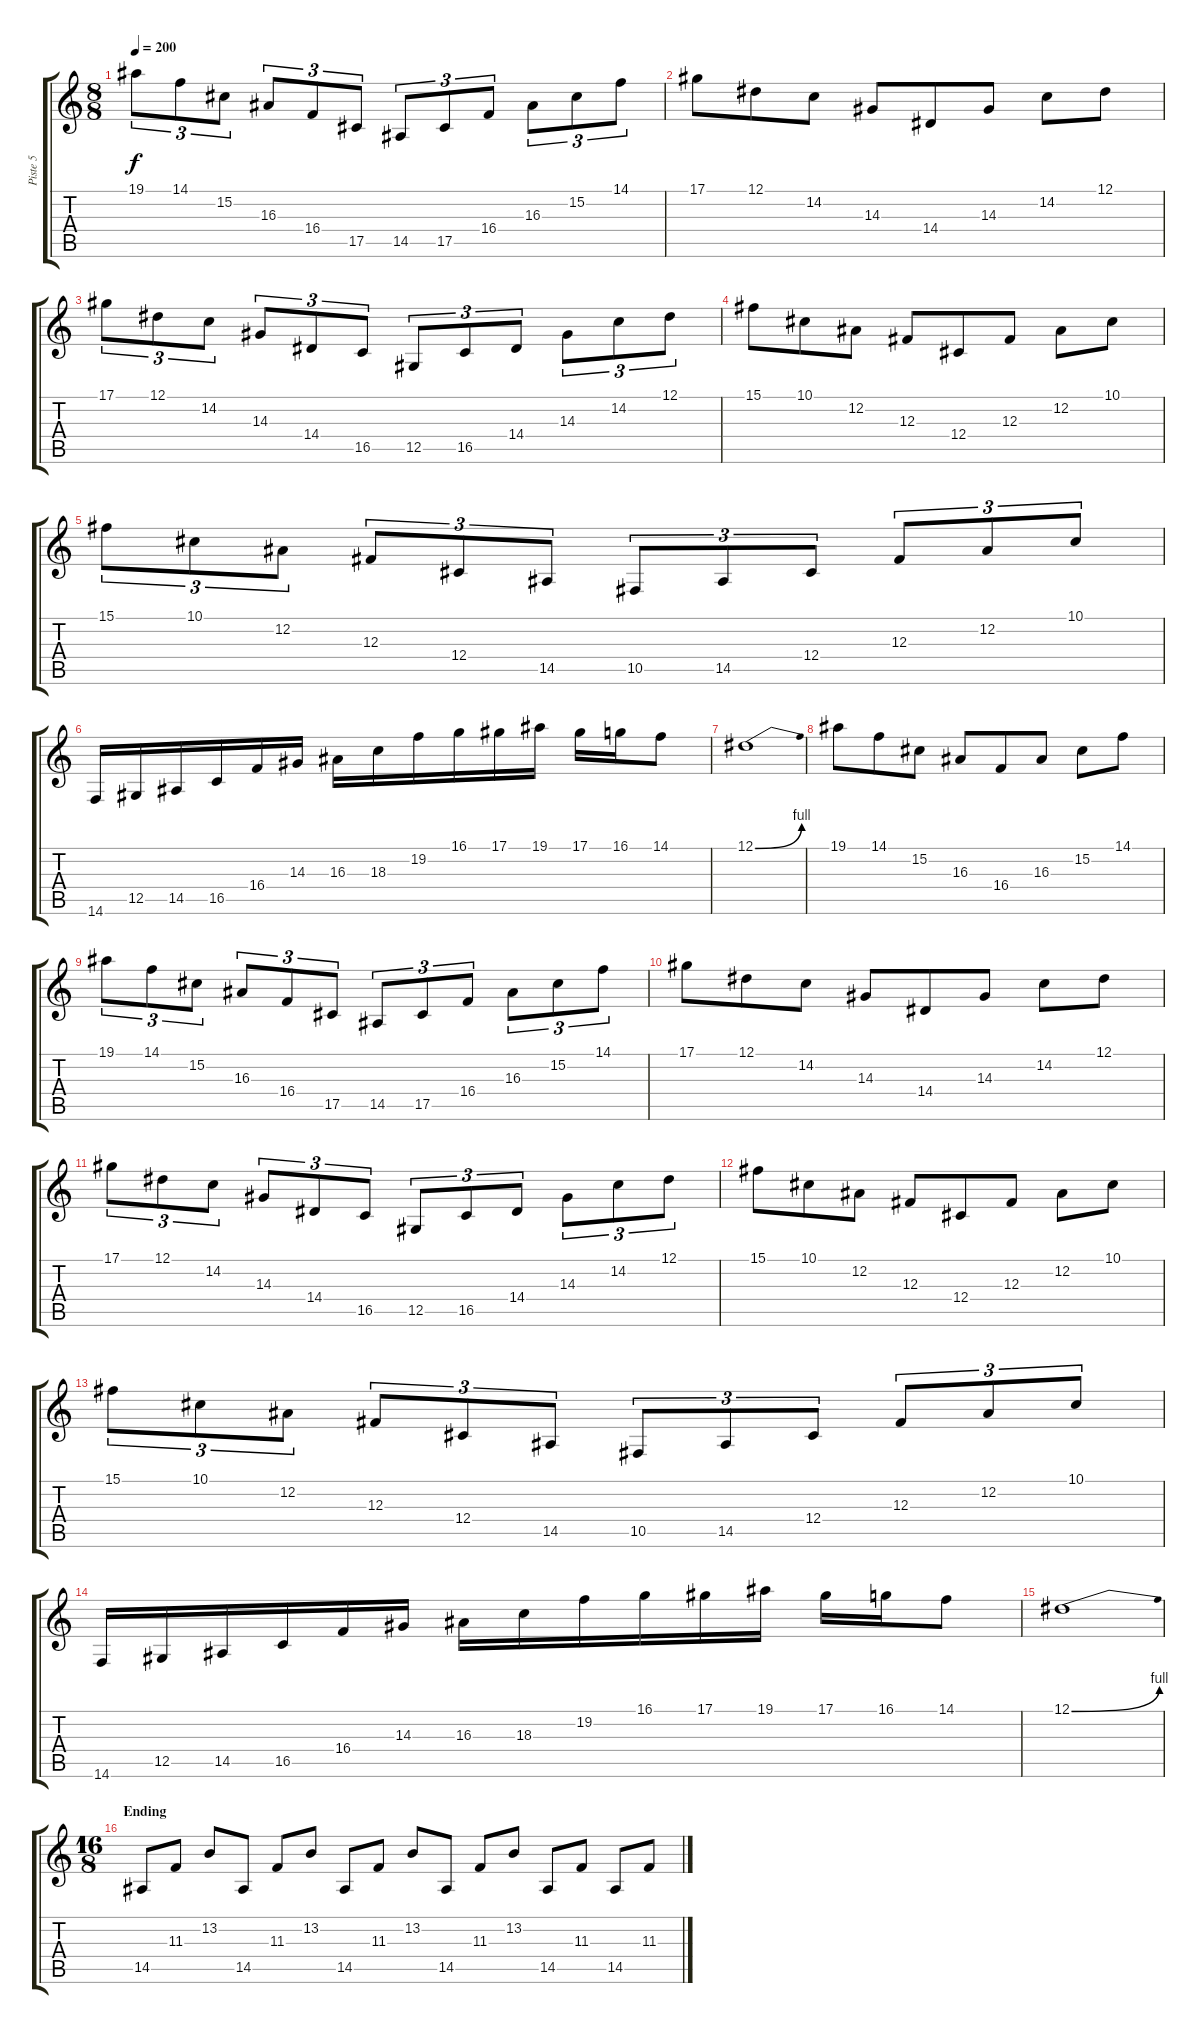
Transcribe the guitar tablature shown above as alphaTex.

\track ("Piste 5" "Piste 5") {instrument harpsichord}
\staff {score tabs}
\tuning (Eb4 Bb3 Gb3 Db3 Ab2 Eb2) {hide}
\ts (8 8)
\tempo 200
\clef g2
\ks c
19.1.8{tu (3 2) dy f} 14.1.8{tu (3 2)} 15.2.8{tu (3 2)} 16.3.8{tu (3 2)} 16.4.8{tu (3 2)} 17.5.8{tu (3 2)} 14.5.8{tu (3 2)} 17.5.8{tu (3 2)} 16.4.8{tu (3 2)} 16.3.8{tu (3 2)} 15.2.8{tu (3 2)} 14.1.8{tu (3 2)} |
17.1.8 12.1.8 14.2.8 14.3.8 14.4.8 14.3.8 14.2.8 12.1.8 |
17.1.8{tu (3 2)} 12.1.8{tu (3 2)} 14.2.8{tu (3 2)} 14.3.8{tu (3 2)} 14.4.8{tu (3 2)} 16.5.8{tu (3 2)} 12.5.8{tu (3 2)} 16.5.8{tu (3 2)} 14.4.8{tu (3 2)} 14.3.8{tu (3 2)} 14.2.8{tu (3 2)} 12.1.8{tu (3 2)} |
15.1.8 10.1.8 12.2.8 12.3.8 12.4.8 12.3.8 12.2.8 10.1.8 |
15.1.8{tu (3 2)} 10.1.8{tu (3 2)} 12.2.8{tu (3 2)} 12.3.8{tu (3 2)} 12.4.8{tu (3 2)} 14.5.8{tu (3 2)} 10.5.8{tu (3 2)} 14.5.8{tu (3 2)} 12.4.8{tu (3 2)} 12.3.8{tu (3 2)} 12.2.8{tu (3 2)} 10.1.8{tu (3 2)} |
14.6.16 12.5.16 14.5.16 16.5.16 16.4.16 14.3.16 16.3.16 18.3.16 19.2.16 16.1.16 17.1.16 19.1.16 17.1.16 16.1.16 14.1.8 |
12.1{be (bend 0 0 60 4)}.1 |
19.1.8 14.1.8 15.2.8 16.3.8 16.4.8 16.3.8 15.2.8 14.1.8 |
19.1.8{tu (3 2)} 14.1.8{tu (3 2)} 15.2.8{tu (3 2)} 16.3.8{tu (3 2)} 16.4.8{tu (3 2)} 17.5.8{tu (3 2)} 14.5.8{tu (3 2)} 17.5.8{tu (3 2)} 16.4.8{tu (3 2)} 16.3.8{tu (3 2)} 15.2.8{tu (3 2)} 14.1.8{tu (3 2)} |
17.1.8 12.1.8 14.2.8 14.3.8 14.4.8 14.3.8 14.2.8 12.1.8 |
17.1.8{tu (3 2)} 12.1.8{tu (3 2)} 14.2.8{tu (3 2)} 14.3.8{tu (3 2)} 14.4.8{tu (3 2)} 16.5.8{tu (3 2)} 12.5.8{tu (3 2)} 16.5.8{tu (3 2)} 14.4.8{tu (3 2)} 14.3.8{tu (3 2)} 14.2.8{tu (3 2)} 12.1.8{tu (3 2)} |
15.1.8 10.1.8 12.2.8 12.3.8 12.4.8 12.3.8 12.2.8 10.1.8 |
15.1.8{tu (3 2)} 10.1.8{tu (3 2)} 12.2.8{tu (3 2)} 12.3.8{tu (3 2)} 12.4.8{tu (3 2)} 14.5.8{tu (3 2)} 10.5.8{tu (3 2)} 14.5.8{tu (3 2)} 12.4.8{tu (3 2)} 12.3.8{tu (3 2)} 12.2.8{tu (3 2)} 10.1.8{tu (3 2)} |
14.6.16 12.5.16 14.5.16 16.5.16 16.4.16 14.3.16 16.3.16 18.3.16 19.2.16 16.1.16 17.1.16 19.1.16 17.1.16 16.1.16 14.1.8 |
12.1{be (bend 0 0 60 4)}.1 |
\ts (16 8)
\section ("" "Ending")
14.5.8 11.3.8 13.2.8 14.5.8 11.3.8 13.2.8 14.5.8 11.3.8 13.2.8 14.5.8 11.3.8 13.2.8 14.5.8 11.3.8 14.5.8 11.3.8
